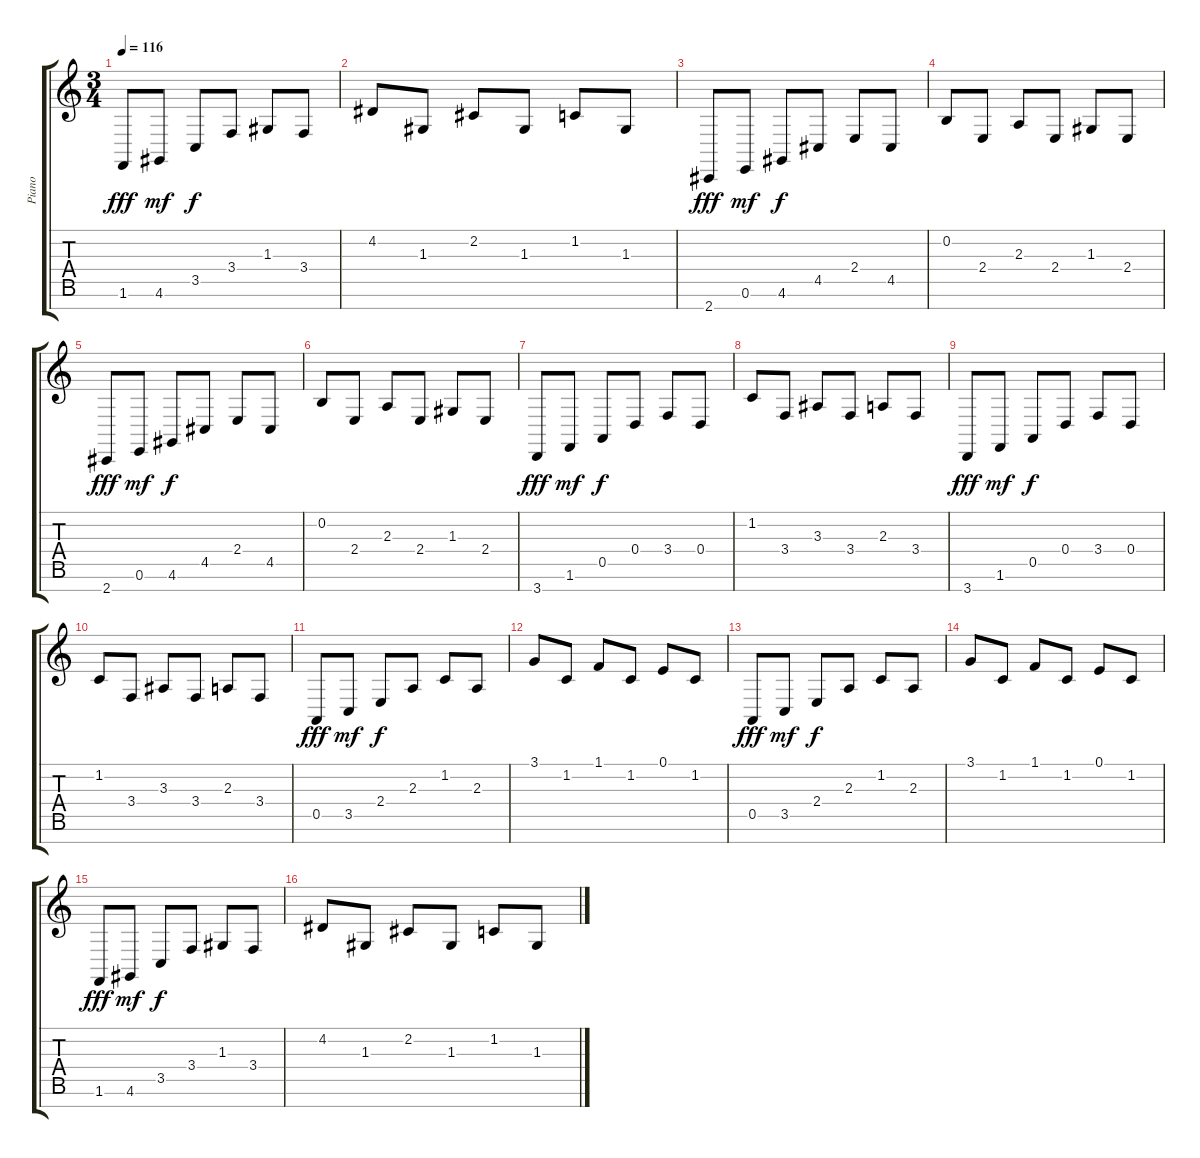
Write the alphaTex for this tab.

\track ("Piano" "Piano") {instrument acousticgrandpiano}
\staff {score tabs}
\tuning (E4 B3 G3 D3 A2 E2 B1) {hide}
\ts (3 4)
\tempo 116
\clef g2
\ks c
1.6.8{dy fff} 4.6.8{dy mf} 3.5.8{dy f} 3.4.8 1.3.8 3.4.8 |
4.2.8 1.3.8 2.2.8 1.3.8 1.2.8 1.3.8 |
2.7.8{dy fff} 0.6.8{dy mf} 4.6.8{dy f} 4.5.8 2.4.8 4.5.8 |
0.2.8 2.4.8 2.3.8 2.4.8 1.3.8 2.4.8 |
2.7.8{dy fff} 0.6.8{dy mf} 4.6.8{dy f} 4.5.8 2.4.8 4.5.8 |
0.2.8 2.4.8 2.3.8 2.4.8 1.3.8 2.4.8 |
3.7.8{dy fff} 1.6.8{dy mf} 0.5.8{dy f} 0.4.8 3.4.8 0.4.8 |
1.2.8 3.4.8 3.3.8 3.4.8 2.3.8 3.4.8 |
3.7.8{dy fff} 1.6.8{dy mf} 0.5.8{dy f} 0.4.8 3.4.8 0.4.8 |
1.2.8 3.4.8 3.3.8 3.4.8 2.3.8 3.4.8 |
0.5.8{dy fff} 3.5.8{dy mf} 2.4.8{dy f} 2.3.8 1.2.8 2.3.8 |
3.1.8 1.2.8 1.1.8 1.2.8 0.1.8 1.2.8 |
0.5.8{dy fff} 3.5.8{dy mf} 2.4.8{dy f} 2.3.8 1.2.8 2.3.8 |
3.1.8 1.2.8 1.1.8 1.2.8 0.1.8 1.2.8 |
1.6.8{dy fff} 4.6.8{dy mf} 3.5.8{dy f} 3.4.8 1.3.8 3.4.8 |
4.2.8 1.3.8 2.2.8 1.3.8 1.2.8 1.3.8
